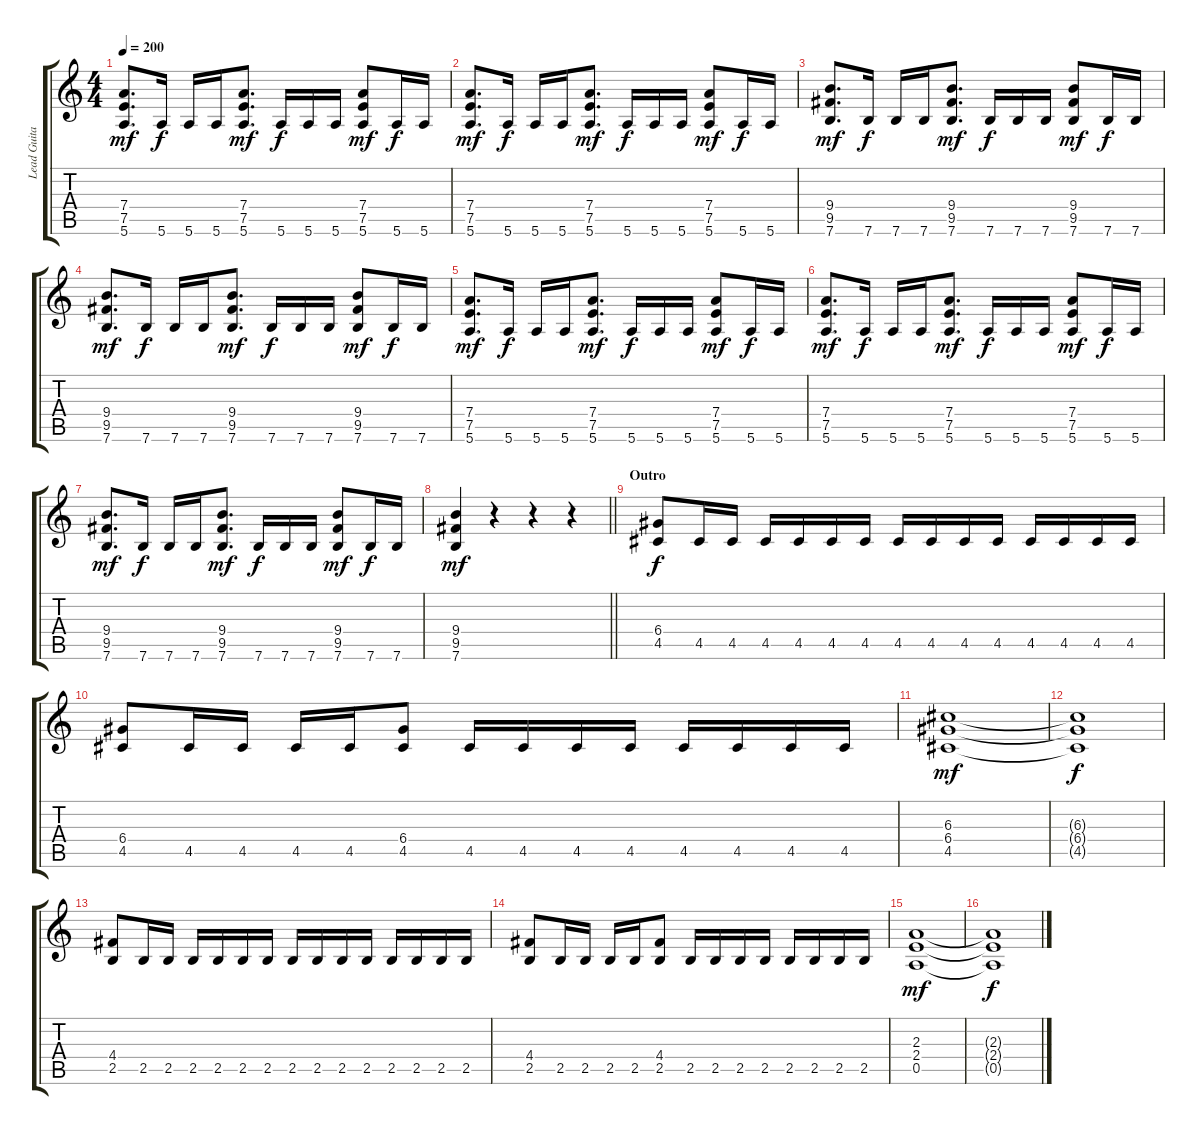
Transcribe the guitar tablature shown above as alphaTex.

\track ("Lead Guitar" "Lead Guita") {instrument distortionguitar}
\staff {score tabs}
\tuning (E4 B3 G3 D3 A2 E2) {hide}
\ts (4 4)
\tempo 200
\clef g2
\ks c
(7.4 7.5 5.6).8{d dy mf} 5.6.16{dy f} 5.6.16 5.6.16 (7.4 7.5 5.6).8{d dy mf} 5.6.16{dy f} 5.6.16 5.6.16 (7.4 7.5 5.6).8{dy mf} 5.6.16{dy f} 5.6.16 |
(7.4 7.5 5.6).8{d dy mf} 5.6.16{dy f} 5.6.16 5.6.16 (7.4 7.5 5.6).8{d dy mf} 5.6.16{dy f} 5.6.16 5.6.16 (7.4 7.5 5.6).8{dy mf} 5.6.16{dy f} 5.6.16 |
(9.4 9.5 7.6).8{d dy mf} 7.6.16{dy f} 7.6.16 7.6.16 (9.4 9.5 7.6).8{d dy mf} 7.6.16{dy f} 7.6.16 7.6.16 (9.4 9.5 7.6).8{dy mf} 7.6.16{dy f} 7.6.16 |
(9.4 9.5 7.6).8{d dy mf} 7.6.16{dy f} 7.6.16 7.6.16 (9.4 9.5 7.6).8{d dy mf} 7.6.16{dy f} 7.6.16 7.6.16 (9.4 9.5 7.6).8{dy mf} 7.6.16{dy f} 7.6.16 |
(7.4 7.5 5.6).8{d dy mf} 5.6.16{dy f} 5.6.16 5.6.16 (7.4 7.5 5.6).8{d dy mf} 5.6.16{dy f} 5.6.16 5.6.16 (7.4 7.5 5.6).8{dy mf} 5.6.16{dy f} 5.6.16 |
(7.4 7.5 5.6).8{d dy mf} 5.6.16{dy f} 5.6.16 5.6.16 (7.4 7.5 5.6).8{d dy mf} 5.6.16{dy f} 5.6.16 5.6.16 (7.4 7.5 5.6).8{dy mf} 5.6.16{dy f} 5.6.16 |
(9.4 9.5 7.6).8{d dy mf} 7.6.16{dy f} 7.6.16 7.6.16 (9.4 9.5 7.6).8{d dy mf} 7.6.16{dy f} 7.6.16 7.6.16 (9.4 9.5 7.6).8{dy mf} 7.6.16{dy f} 7.6.16 |
\barLineRight lightlight
(9.4 9.5 7.6).4{dy mf} r.4 r.4 r.4 |
\section ("" "Outro")
(6.4 4.5).8{dy f} 4.5.16 4.5.16 4.5.16 4.5.16 4.5.16 4.5.16 4.5.16 4.5.16 4.5.16 4.5.16 4.5.16 4.5.16 4.5.16 4.5.16 |
(6.4 4.5).8 4.5.16 4.5.16 4.5.16 4.5.16 (6.4 4.5).8 4.5.16 4.5.16 4.5.16 4.5.16 4.5.16 4.5.16 4.5.16 4.5.16 |
(6.3 6.4 4.5).1{dy mf} |
(6.3{t} 6.4{t} 4.5{t}).1{dy f} |
(4.4 2.5).8 2.5.16 2.5.16 2.5.16 2.5.16 2.5.16 2.5.16 2.5.16 2.5.16 2.5.16 2.5.16 2.5.16 2.5.16 2.5.16 2.5.16 |
(4.4 2.5).8 2.5.16 2.5.16 2.5.16 2.5.16 (4.4 2.5).8 2.5.16 2.5.16 2.5.16 2.5.16 2.5.16 2.5.16 2.5.16 2.5.16 |
(2.3 2.4 0.5).1{dy mf} |
(2.3{t} 2.4{t} 0.5{t}).1{dy f}
